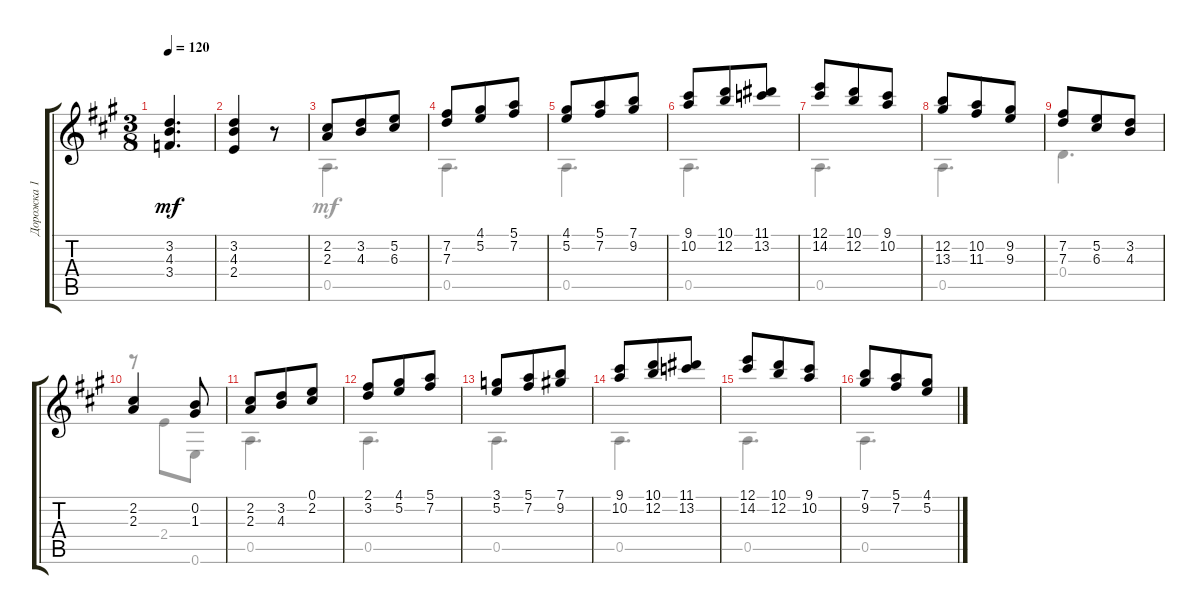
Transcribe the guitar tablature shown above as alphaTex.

\track ("Дорожка 1" "Дорожка 1") {instrument acousticguitarnylon}
\staff {score tabs}
\tuning (E4 B3 G3 D3 A2 E2) {hide}
\voice
\ts (3 8)
\tempo 120
\clef g2
\ks a
(3.2 4.3 3.4).4{d dy mf} |
(3.2 4.3 2.4).4 r.8 |
(2.2 2.3).8 (3.2 4.3).8 (5.2 6.3).8 |
(7.2 7.3).8 (4.1 5.2).8 (5.1 7.2).8 |
(4.1 5.2).8 (5.1 7.2).8 (7.1 9.2).8 |
(9.1 10.2).8 (10.1 12.2).8 (11.1 13.2).8 |
(12.1 14.2).8 (10.1 12.2).8 (9.1 10.2).8 |
(12.2 13.3).8 (10.2 11.3).8 (9.2 9.3).8 |
(7.2 7.3).8 (5.2 6.3).8 (3.2 4.3).8 |
(2.2 2.3).4 (0.2 1.3).8 |
(2.2 2.3).8 (3.2 4.3).8 (0.1 2.2).8 |
(2.1 3.2).8 (4.1 5.2).8 (5.1 7.2).8 |
(3.1 5.2).8 (5.1 7.2).8 (7.1 9.2).8 |
(9.1 10.2).8 (10.1 12.2).8 (11.1 13.2).8 |
(12.1 14.2).8 (10.1 12.2).8 (9.1 10.2).8 |
(7.1 9.2).8 (5.1 7.2).8 (4.1 5.2).8
\voice
\clef g2
\ottava regular
\simile none
\ks a
|
|
0.5.4{d} |
0.5.4{d} |
0.5.4{d} |
0.5.4{d} |
0.5.4{d} |
0.5.4{d} |
0.4.4{d} |
r.8 2.4.8 0.6.8 |
0.5.4{d} |
0.5.4{d} |
0.5.4{d} |
0.5.4{d} |
0.5.4{d} |
0.5.4{d}
